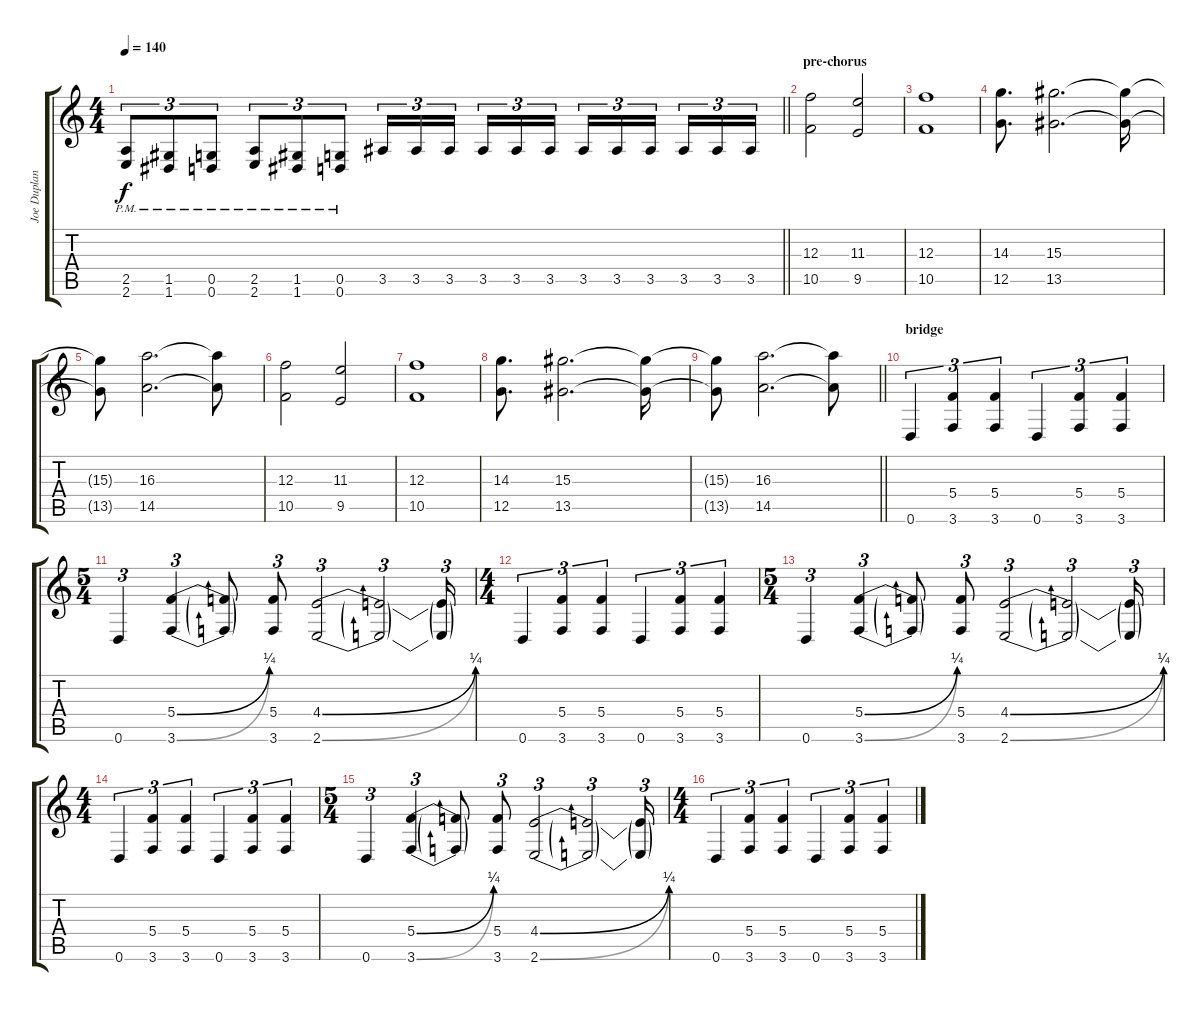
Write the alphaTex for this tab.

\track ("Joe Duplantier" "Joe Duplan") {instrument overdrivenguitar}
\staff {score tabs}
\tuning (D4 A3 F3 C3 G2 D2) {hide}
\ts (4 4)
\tempo 140
\clef g2
\barLineRight lightlight
\ks c
(2.5 2.6{pm}).8{tu (3 2) dy f} (1.5 1.6{pm}).8{tu (3 2)} (0.5 0.6{pm}).8{tu (3 2)} (2.5 2.6{pm}).8{tu (3 2)} (1.5 1.6{pm}).8{tu (3 2)} (0.5 0.6{pm}).8{tu (3 2)} 3.5.16{tu (3 2)} 3.5.16{tu (3 2)} 3.5.16{tu (3 2) beam splitsecondary} 3.5.16{tu (3 2)} 3.5.16{tu (3 2)} 3.5.16{tu (3 2)} 3.5.16{tu (3 2)} 3.5.16{tu (3 2)} 3.5.16{tu (3 2) beam splitsecondary} 3.5.16{tu (3 2)} 3.5.16{tu (3 2)} 3.5.16{tu (3 2)} |
\section ("" "pre-chorus")
(12.3 10.5).2 (11.3 9.5).2 |
(12.3 10.5).1 |
(14.3 12.5).8{d} (15.3 13.5).2{d} (15.3{t} 13.5{t}).16 |
(15.3{t} 13.5{t}).8 (16.3 14.5).2{d} (16.3{t} 14.5{t}).8 |
(12.3 10.5).2 (11.3 9.5).2 |
(12.3 10.5).1 |
(14.3 12.5).8{d} (15.3 13.5).2{d} (15.3{t} 13.5{t}).16 |
\barLineRight lightlight
(15.3{t} 13.5{t}).8 (16.3 14.5).2{d} (16.3{t} 14.5{t}).8 |
\section ("" "bridge")
0.6.4{tu (3 2)} (5.4 3.6).4{tu (3 2)} (5.4 3.6).4{tu (3 2)} 0.6.4{tu (3 2)} (5.4 3.6).4{tu (3 2)} (5.4 3.6).4{tu (3 2)} |
\ts (5 4)
0.6.4{tu (3 2)} (5.4{be (bend 0 0 60 1)} 3.6{be (bend 0 0 60 1)}).4{tu (3 2)} (5.4{t} 3.6{t}).8 (5.4 3.6).8{tu (3 2)} (4.4{be (bend 0 0 60 1)} 2.6{be (bend 0 0 60 1)}).2{tu (3 2)} (4.4{t} 2.6{t}).2{tu (3 2)} (4.4{t} 2.6{t}).16{tu (3 2)} |
\ts (4 4)
0.6.4{tu (3 2)} (5.4 3.6).4{tu (3 2)} (5.4 3.6).4{tu (3 2)} 0.6.4{tu (3 2)} (5.4 3.6).4{tu (3 2)} (5.4 3.6).4{tu (3 2)} |
\ts (5 4)
0.6.4{tu (3 2)} (5.4{be (bend 0 0 60 1)} 3.6{be (bend 0 0 60 1)}).4{tu (3 2)} (5.4{t} 3.6{t}).8 (5.4 3.6).8{tu (3 2)} (4.4{be (bend 0 0 60 1)} 2.6{be (bend 0 0 60 1)}).2{tu (3 2)} (4.4{t} 2.6{t}).2{tu (3 2)} (4.4{t} 2.6{t}).16{tu (3 2)} |
\ts (4 4)
0.6.4{tu (3 2)} (5.4 3.6).4{tu (3 2)} (5.4 3.6).4{tu (3 2)} 0.6.4{tu (3 2)} (5.4 3.6).4{tu (3 2)} (5.4 3.6).4{tu (3 2)} |
\ts (5 4)
0.6.4{tu (3 2)} (5.4{be (bend 0 0 60 1)} 3.6{be (bend 0 0 60 1)}).4{tu (3 2)} (5.4{t} 3.6{t}).8 (5.4 3.6).8{tu (3 2)} (4.4{be (bend 0 0 60 1)} 2.6{be (bend 0 0 60 1)}).2{tu (3 2)} (4.4{t} 2.6{t}).2{tu (3 2)} (4.4{t} 2.6{t}).16{tu (3 2)} |
\ts (4 4)
0.6.4{tu (3 2)} (5.4 3.6).4{tu (3 2)} (5.4 3.6).4{tu (3 2)} 0.6.4{tu (3 2)} (5.4 3.6).4{tu (3 2)} (5.4 3.6).4{tu (3 2)}
